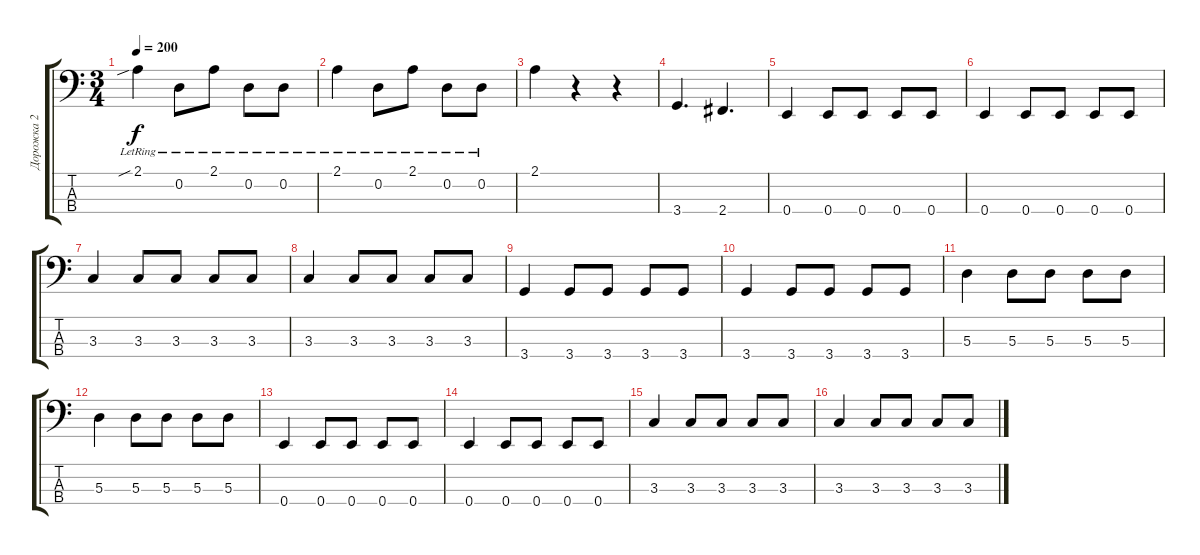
\track ("Дорожка 2" "Дорожка 2") {instrument electricbasspick}
\staff {score tabs}
\tuning (G2 D2 A1 E1) {hide}
\ts (3 4)
\tempo 200
\clef f4
\ks c
2.1{sib lr}.4{dy f} 0.2{lr}.8 2.1{lr}.8 0.2{lr}.8 0.2{lr}.8 |
2.1{lr}.4 0.2{lr}.8 2.1{lr}.8 0.2{lr}.8 0.2{lr}.8 |
2.1.4 r.4 r.4 |
3.4.4{d} 2.4.4{d} |
0.4.4 0.4.8 0.4.8 0.4.8 0.4.8 |
0.4.4 0.4.8 0.4.8 0.4.8 0.4.8 |
3.3.4 3.3.8 3.3.8 3.3.8 3.3.8 |
3.3.4 3.3.8 3.3.8 3.3.8 3.3.8 |
3.4.4 3.4.8 3.4.8 3.4.8 3.4.8 |
3.4.4 3.4.8 3.4.8 3.4.8 3.4.8 |
5.3.4 5.3.8 5.3.8 5.3.8 5.3.8 |
5.3.4 5.3.8 5.3.8 5.3.8 5.3.8 |
0.4.4 0.4.8 0.4.8 0.4.8 0.4.8 |
0.4.4 0.4.8 0.4.8 0.4.8 0.4.8 |
3.3.4 3.3.8 3.3.8 3.3.8 3.3.8 |
3.3.4 3.3.8 3.3.8 3.3.8 3.3.8
